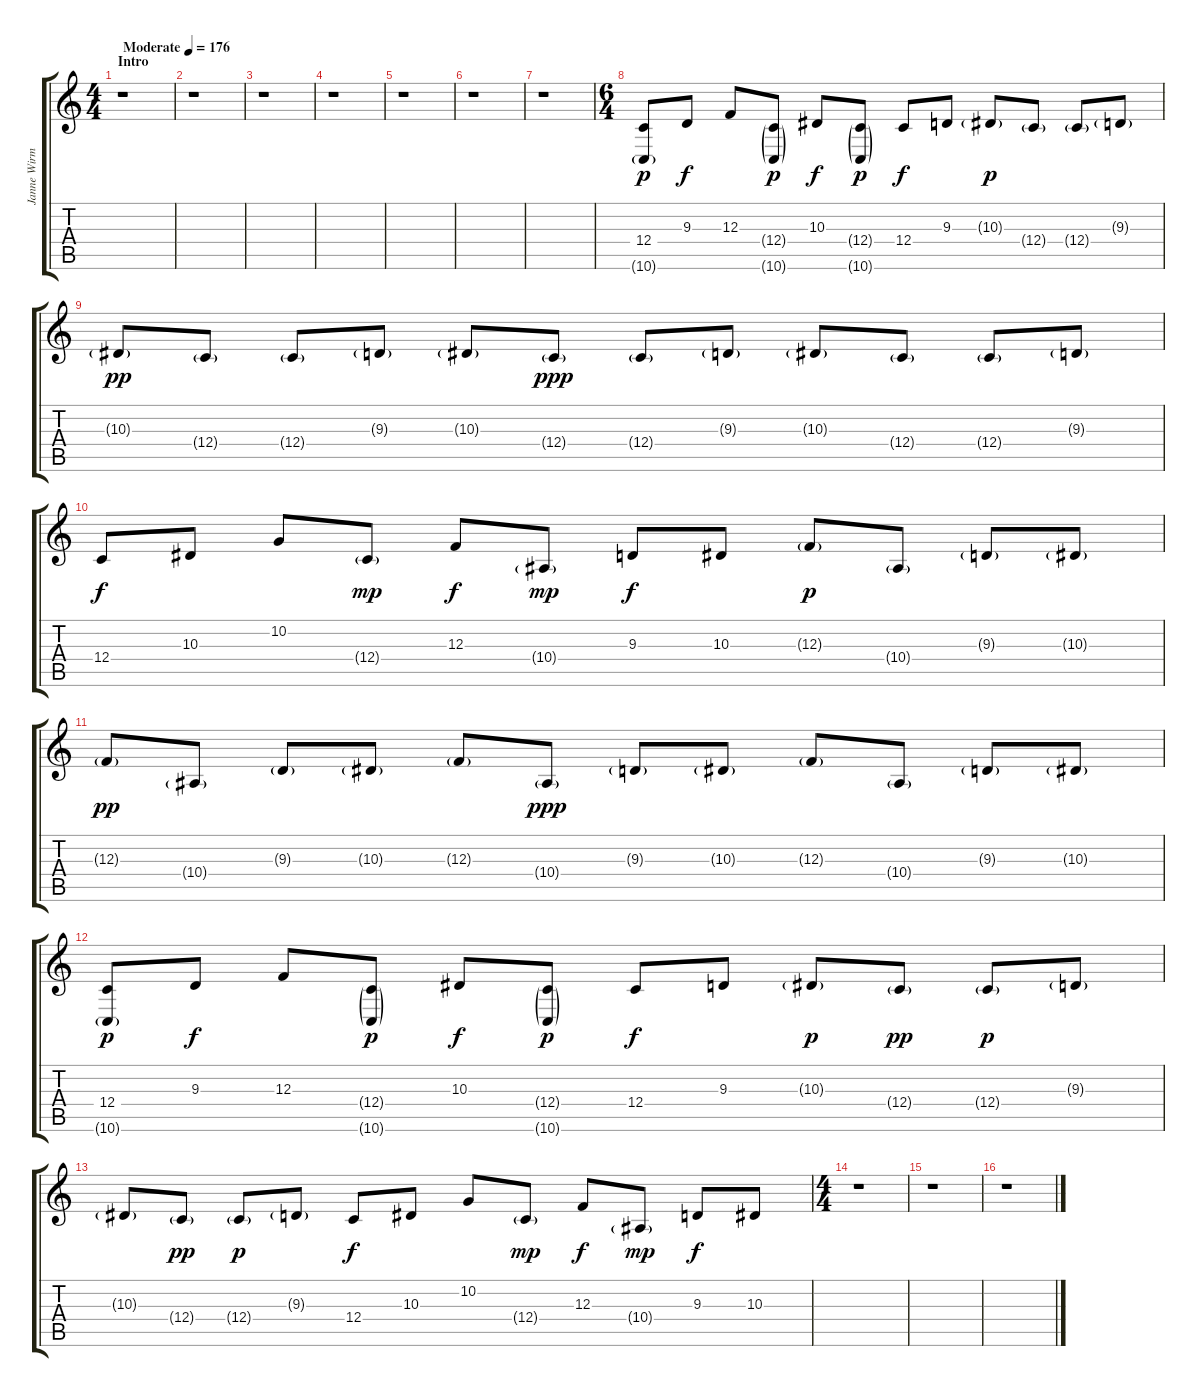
\track ("Janne Wirman [Lead Keyboard]" "Janne Wirm") {instrument synthbrass1}
\staff {score tabs}
\tuning (D4 A3 F3 C3 G2 D2) {hide}
\ts (4 4)
\section ("" "Intro")
\tempo (176 "Moderate")
\clef g2
\ks c
r.1{dy p instrument synthbrass1} |
r.1 |
r.1 |
r.1 |
r.1 |
r.1 |
r.1 |
\ts (6 4)
(12.4 10.6{g}).8 9.3.8{dy f} 12.3.8 (12.4{g} 10.6{g}).8{dy p} 10.3.8{dy f} (12.4{g} 10.6{g}).8{dy p} 12.4.8{dy f} 9.3.8 10.3{g}.8{dy p} 12.4{g}.8 12.4{g}.8 9.3{g}.8 |
10.3{g}.8{dy pp} 12.4{g}.8 12.4{g}.8 9.3{g}.8 10.3{g}.8 12.4{g}.8{dy ppp} 12.4{g}.8 9.3{g}.8 10.3{g}.8 12.4{g}.8 12.4{g}.8 9.3{g}.8 |
12.4.8{dy f} 10.3.8 10.2.8 12.4{g}.8{dy mp} 12.3.8{dy f} 10.4{g}.8{dy mp} 9.3.8{dy f} 10.3.8 12.3{g}.8{dy p} 10.4{g}.8 9.3{g}.8 10.3{g}.8 |
12.3{g}.8{dy pp} 10.4{g}.8 9.3{g}.8 10.3{g}.8 12.3{g}.8 10.4{g}.8{dy ppp} 9.3{g}.8 10.3{g}.8 12.3{g}.8 10.4{g}.8 9.3{g}.8 10.3{g}.8 |
(12.4 10.6{g}).8{dy p} 9.3.8{dy f} 12.3.8 (12.4{g} 10.6{g}).8{dy p} 10.3.8{dy f} (12.4{g} 10.6{g}).8{dy p} 12.4.8{dy f} 9.3.8 10.3{g}.8{dy p} 12.4{g}.8{dy pp} 12.4{g}.8{dy p} 9.3{g}.8 |
10.3{g}.8 12.4{g}.8{dy pp} 12.4{g}.8{dy p} 9.3{g}.8 12.4.8{dy f} 10.3.8 10.2.8 12.4{g}.8{dy mp} 12.3.8{dy f} 10.4{g}.8{dy mp} 9.3.8{dy f} 10.3.8 |
\ts (4 4)
r.1 |
r.1 |
r.1
